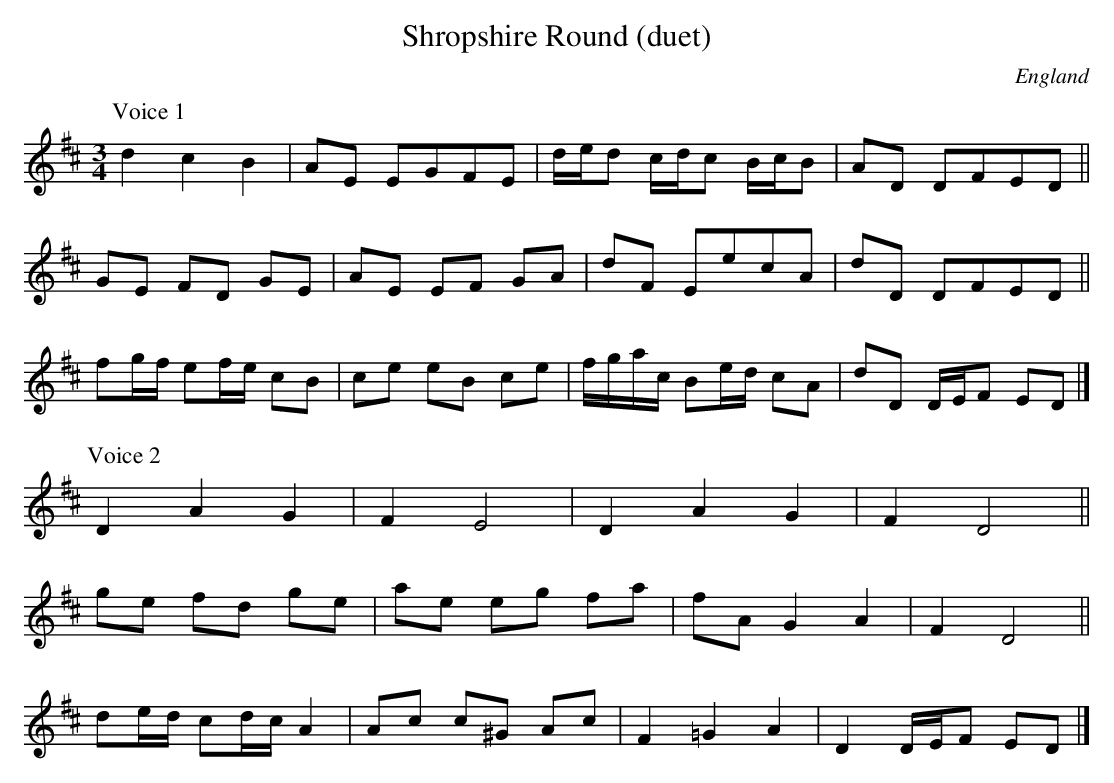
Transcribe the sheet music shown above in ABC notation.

X:1
T:Shropshire Round (duet)
L:1/8
M:3/4
O:England
K:D
P:Voice 1
d2 c2 B2 | AE EGFE | d/2e/2d c/2d/2c B/2c/2B | AD DFED ||
GE FD GE | AE EF GA| dF EecA                  |dD DFED ||
fg/2f/2 ef/2e/2 cB| ce eB ce |f/2g/2a/2c/2 Be/2d/2 cA| dD D/2E/2F ED|]
P:Voice 2
D2 A2 G2 | F2 E4 | D2 A2 G2 | F2 D4 ||
ge fd ge | ae eg fa | fA G2 A2 | F2 D4 ||
de/2d/2 cd/2c/2 A2 | Ac c^G Ac | F2 =G2 A2 | D2 D/2E/2F ED|]
